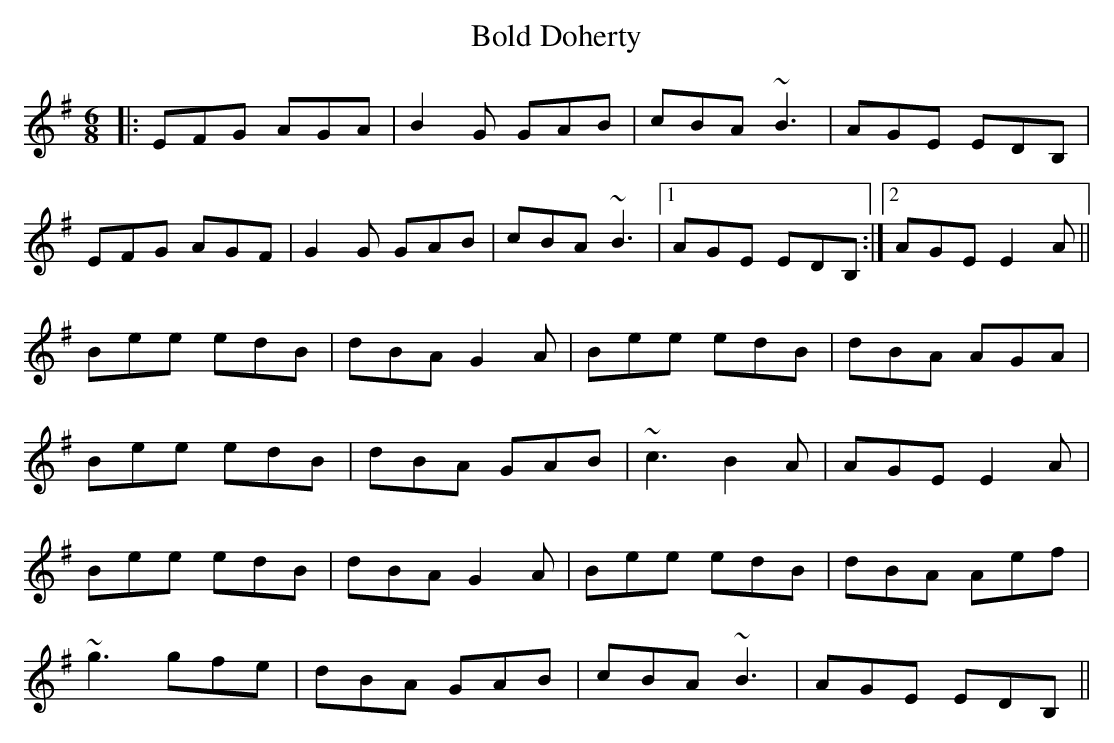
X:1
T: Bold Doherty
M: 6/8
L: 1/8
K: Emin
|:EFG AGA|B2G GAB|cBA ~B3|AGE EDB,|
EFG AGF|G2G GAB|cBA ~B3|1 AGE EDB,:|2 AGE E2A||
Bee edB|dBA G2A|Bee edB|dBA AGA|
Bee edB|dBA GAB|~c3 B2A|AGE E2A|
Bee edB|dBA G2A|Bee edB|dBA Aef|
~g3 gfe|dBA GAB|cBA ~B3|AGE EDB,||
